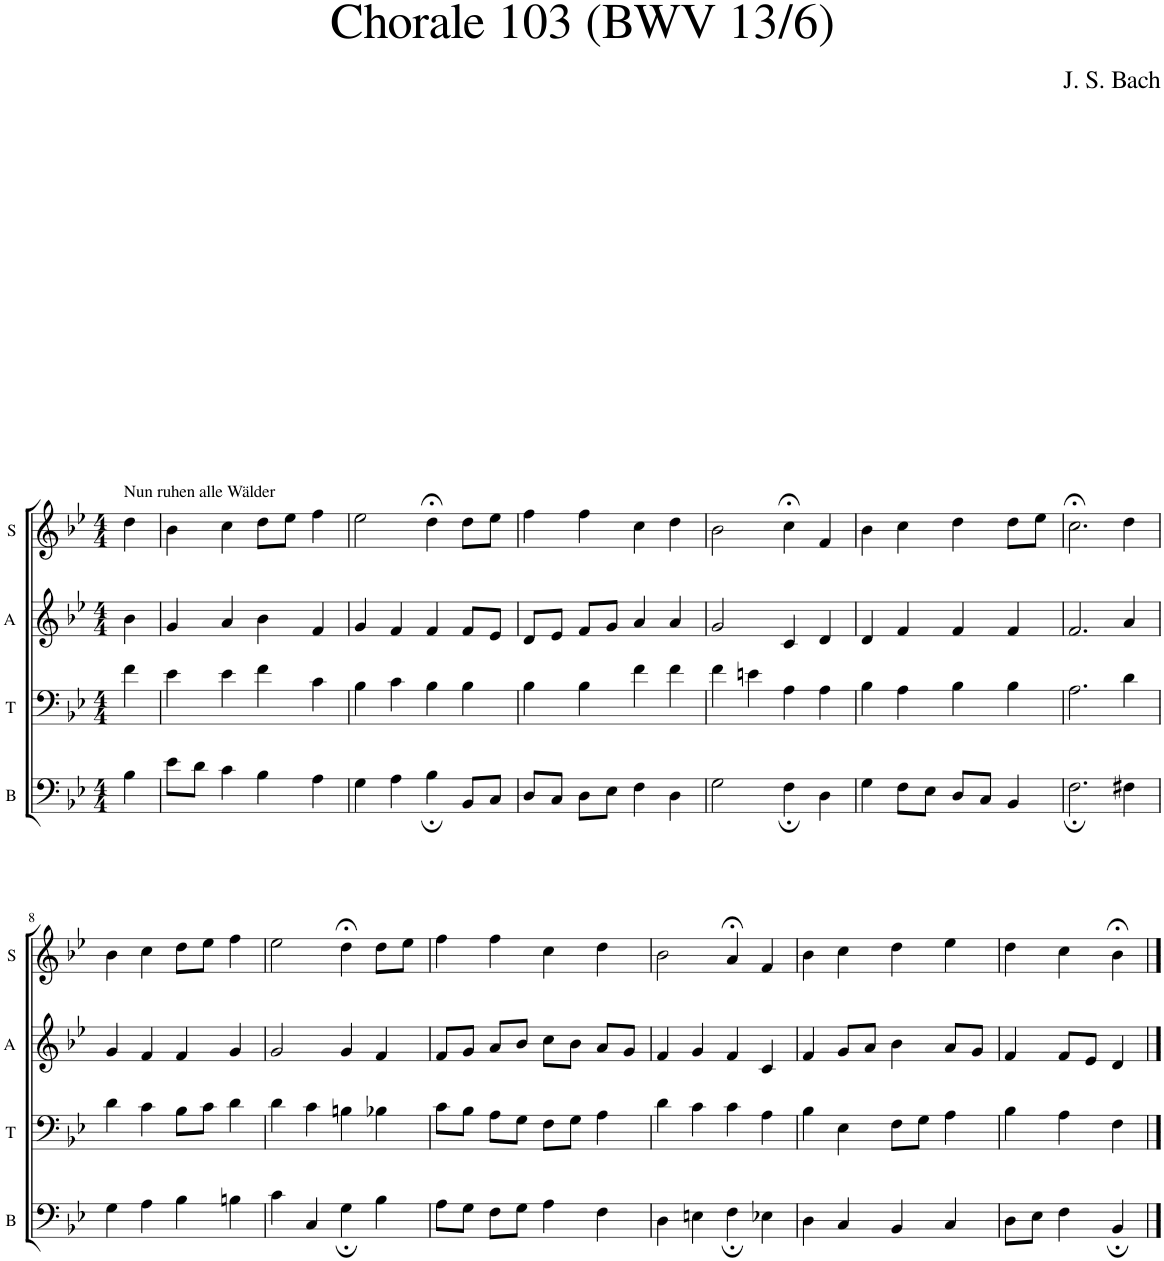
**kern	**kern	**kern	**kern
*part4	*part3	*part2	*part1
*staff4	*staff3	*staff2	*staff1
*I"B	*I"T	*I"A	*I"S
*I'B	*I'T	*I'A	*I'S
*clefF4	*clefF4	*clefG2	*clefG2
*k[b-e-]	*k[b-e-]	*k[b-e-]	*k[b-e-]
*M4/4	*M4/4	*M4/4	*M4/4
=1	=1	=1	=1
!	!	!	!LO:TX:a:t=Nun ruhen alle Wälder
4B-\	4f\	4b-\	4dd\
=2	=2	=2	=2
8e-\L	4e-\	4g/	4b-\
8d\J	.	.	.
4c\	4e-\	4a/	4cc\
4B-\	4f\	4b-\	8dd\L
.	.	.	8ee-\J
4A\	4c\	4f/	4ff\
=3	=3	=3	=3
4G\	4B-\	4g/	2ee-\
4A\	4c\	4f/	.
4B-;\	4B-\	4f/	4dd;<\
8BB-/L	4B-\	8f/L	8dd\L
8C/J	.	8e-/J	8ee-\J
=4	=4	=4	=4
8D/L	4B-\	8d/L	4ff\
8C/J	.	8e-/J	.
8D\L	4B-\	8f/L	4ff\
8E-\J	.	8g/J	.
4F\	4f\	4a/	4cc\
4D\	4f\	4a/	4dd\
=5	=5	=5	=5
2G\	4f\	2g/	2b-\
.	4en\	.	.
4F;\	4A\	4c/	4cc;<\
4D\	4A\	4d/	4f/
=6	=6	=6	=6
4G\	4B-\	4d/	4b-\
8F\L	4A\	4f/	4cc\
8E-\J	.	.	.
8D/L	4B-\	4f/	4dd\
8C/J	.	.	.
4BB-/	4B-\	4f/	8dd\L
.	.	.	8ee-\J
=7	=7	=7	=7
2.F;\	2.A\	2.f/	2.cc;<\
4F#X\	4d\	4a/	4dd\
!!LO:LB:g=z
=8	=8	=8	=8
4G\	4d\	4g/	4b-\
4A\	4c\	4f/	4cc\
4B-\	8B-\L	4f/	8dd\L
.	8c\J	.	8ee-\J
4Bn\	4d\	4g/	4ff\
=9	=9	=9	=9
4c\	4d\	2g/	2ee-\
4C/	4c\	.	.
4G;\	4Bn\	4g/	4dd;<\
4B-\	4B-X\	4f/	8dd\L
.	.	.	8ee-\J
=10	=10	=10	=10
8A\L	8c\L	8f/L	4ff\
8G\J	8B-\J	8g/J	.
8F\L	8A\L	8a/L	4ff\
8G\J	8G\J	8b-/J	.
4A\	8F\L	8cc\L	4cc\
.	8G\J	8b-\J	.
4F\	4A\	8a/L	4dd\
.	.	8g/J	.
=11	=11	=11	=11
4D\	4d\	4f/	2b-\
4En\	4c\	4g/	.
4F;\	4c\	4f/	4a;</
4E-X\	4A\	4c/	4f/
=12	=12	=12	=12
4D\	4B-\	4f/	4b-\
4C/	4E-\	8g/L	4cc\
.	.	8a/J	.
4BB-/	8F\L	4b-\	4dd\
.	8G\J	.	.
4C/	4A\	8a/L	4ee-\
.	.	8g/J	.
=13	=13	=13	=13
8D\L	4B-\	4f/	4dd\
8E-\J	.	.	.
4F\	4A\	8f/L	4cc\
.	.	8e-/J	.
4BB-;/	4F\	4d/	4b-;<\
==	==	==	==
*-	*-	*-	*-
